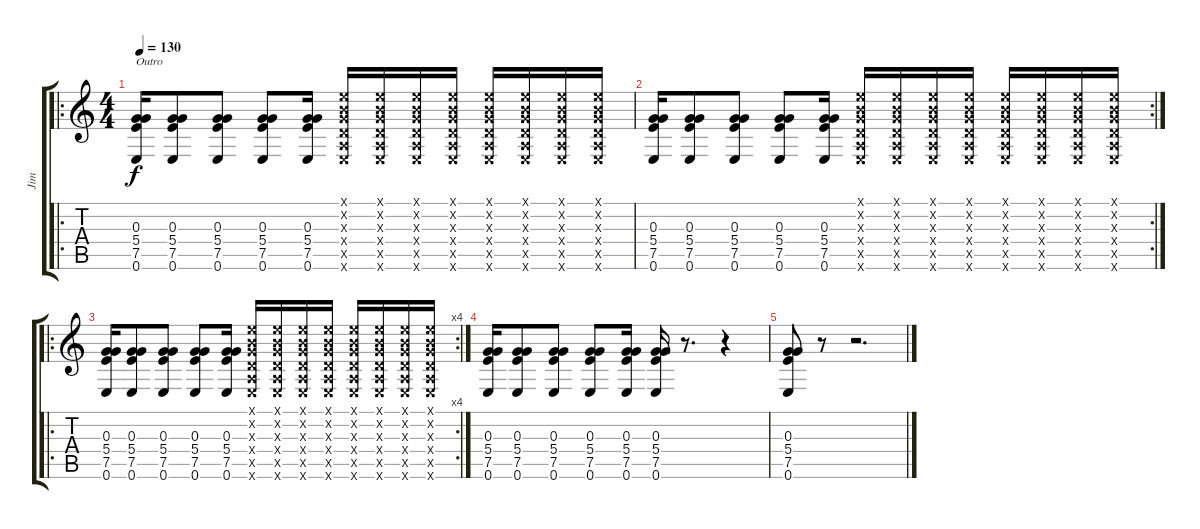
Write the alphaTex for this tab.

\track ("Jim" "Jim") {instrument overdrivenguitar}
\staff {score tabs}
\tuning (E4 B3 G3 D3 A2 E2) {hide}
\ro
\ts (4 4)
\tempo 130
\clef g2
\ks c
(0.3 5.4 7.5 0.6).16{txt "Outro" dy f} (0.3 5.4 7.5 0.6).8 (0.3 5.4 7.5 0.6).8 (0.3 5.4 7.5 0.6).8 (0.3 5.4 7.5 0.6).16 (0.1{x} 0.2{x} 0.3{x} 0.4{x} 0.5{x} 0.6{x}).16 (0.1{x} 0.2{x} 0.3{x} 0.4{x} 0.5{x} 0.6{x}).16 (0.1{x} 0.2{x} 0.3{x} 0.4{x} 0.5{x} 0.6{x}).16 (0.1{x} 0.2{x} 0.3{x} 0.4{x} 0.5{x} 0.6{x}).16 (0.1{x} 0.2{x} 0.3{x} 0.4{x} 0.5{x} 0.6{x}).16 (0.1{x} 0.2{x} 0.3{x} 0.4{x} 0.5{x} 0.6{x}).16 (0.1{x} 0.2{x} 0.3{x} 0.4{x} 0.5{x} 0.6{x}).16 (0.1{x} 0.2{x} 0.3{x} 0.4{x} 0.5{x} 0.6{x}).16 |
\rc 2
(0.3 5.4 7.5 0.6).16 (0.3 5.4 7.5 0.6).8 (0.3 5.4 7.5 0.6).8 (0.3 5.4 7.5 0.6).8 (0.3 5.4 7.5 0.6).16 (0.1{x} 0.2{x} 0.3{x} 0.4{x} 0.5{x} 0.6{x}).16 (0.1{x} 0.2{x} 0.3{x} 0.4{x} 0.5{x} 0.6{x}).16 (0.1{x} 0.2{x} 0.3{x} 0.4{x} 0.5{x} 0.6{x}).16 (0.1{x} 0.2{x} 0.3{x} 0.4{x} 0.5{x} 0.6{x}).16 (0.1{x} 0.2{x} 0.3{x} 0.4{x} 0.5{x} 0.6{x}).16 (0.1{x} 0.2{x} 0.3{x} 0.4{x} 0.5{x} 0.6{x}).16 (0.1{x} 0.2{x} 0.3{x} 0.4{x} 0.5{x} 0.6{x}).16 (0.1{x} 0.2{x} 0.3{x} 0.4{x} 0.5{x} 0.6{x}).16 |
\ro
\rc 4
(0.3 5.4 7.5 0.6).16 (0.3 5.4 7.5 0.6).8 (0.3 5.4 7.5 0.6).8 (0.3 5.4 7.5 0.6).8 (0.3 5.4 7.5 0.6).16 (0.1{x} 0.2{x} 0.3{x} 0.4{x} 0.5{x} 0.6{x}).16 (0.1{x} 0.2{x} 0.3{x} 0.4{x} 0.5{x} 0.6{x}).16 (0.1{x} 0.2{x} 0.3{x} 0.4{x} 0.5{x} 0.6{x}).16 (0.1{x} 0.2{x} 0.3{x} 0.4{x} 0.5{x} 0.6{x}).16 (0.1{x} 0.2{x} 0.3{x} 0.4{x} 0.5{x} 0.6{x}).16 (0.1{x} 0.2{x} 0.3{x} 0.4{x} 0.5{x} 0.6{x}).16 (0.1{x} 0.2{x} 0.3{x} 0.4{x} 0.5{x} 0.6{x}).16 (0.1{x} 0.2{x} 0.3{x} 0.4{x} 0.5{x} 0.6{x}).16 |
(0.3 5.4 7.5 0.6).16 (0.3 5.4 7.5 0.6).8 (0.3 5.4 7.5 0.6).8 (0.3 5.4 7.5 0.6).8 (0.3 5.4 7.5 0.6).16 (0.3 5.4 7.5 0.6).16 r.8{d} r.4 |
(0.3 5.4 7.5 0.6).8 r.8 r.2{d}
